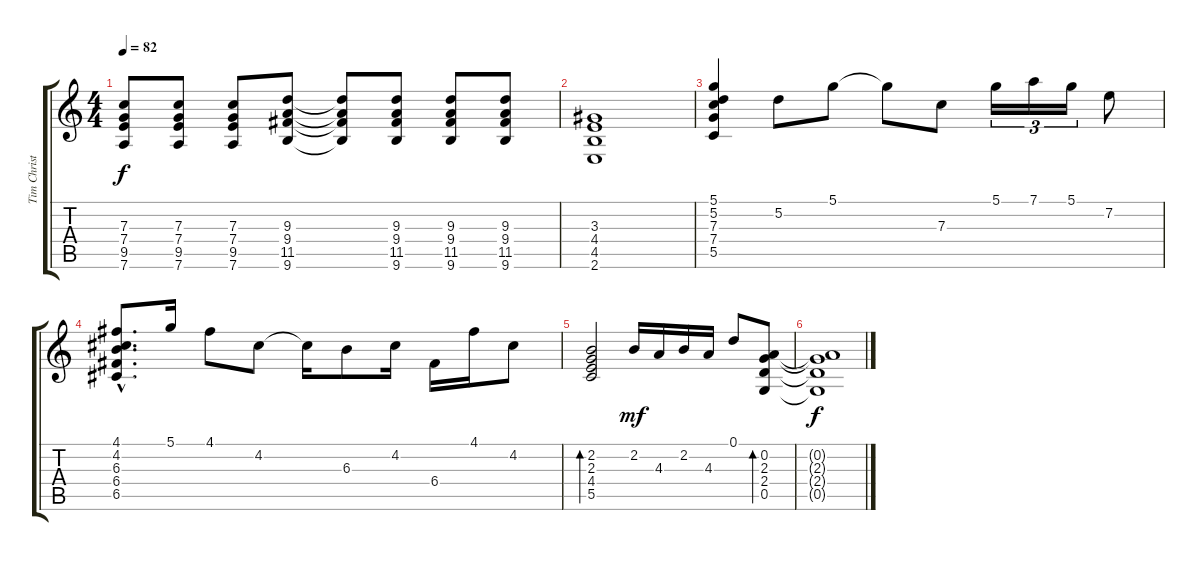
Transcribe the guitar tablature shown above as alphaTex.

\track ("Tim Christensen 2" "Tim Christ") {instrument electricguitarjazz}
\staff {score tabs}
\tuning (D4 A3 F3 C3 G2 D2) {hide}
\ts (4 4)
\tempo 82
\clef g2
\ks c
(7.3 7.4 9.5 7.6).8{dy f} (7.3 7.4 9.5 7.6).8 (7.3 7.4 9.5 7.6).8 (9.3 9.4 11.5 9.6).8 (9.3{t} 9.4{t} 11.5{t} 9.6{t}).8 (9.3 9.4 11.5 9.6).8 (9.3 9.4 11.5 9.6).8 (9.3 9.4 11.5 9.6).8 |
(3.3 4.4 4.5 2.6).1 |
(5.1 5.2 7.3 7.4 5.5).4 5.2.8 5.1.8 5.1{t}.8 7.3.8 5.1.16{tu (3 2)} 7.1.16{tu (3 2)} 5.1.16{tu (3 2)} 7.2.8 |
(4.1{hac} 4.2{hac} 6.3{hac} 6.4{hac} 6.5{hac}).8{d} 5.1.16 4.1.8 4.2.8 4.2{t}.16 6.3.8 4.2.16 6.4.16 4.1.16 4.2.8 |
(2.2 2.3 4.4 5.5).2{bd 120} 2.2.16{dy mf} 4.3.16 2.2.16 4.3.16 0.1.8 (0.2 2.3 2.4 0.5).8{bd 240} |
(0.2{t} 2.3{t} 2.4{t} 0.5{t}).1{dy f}
